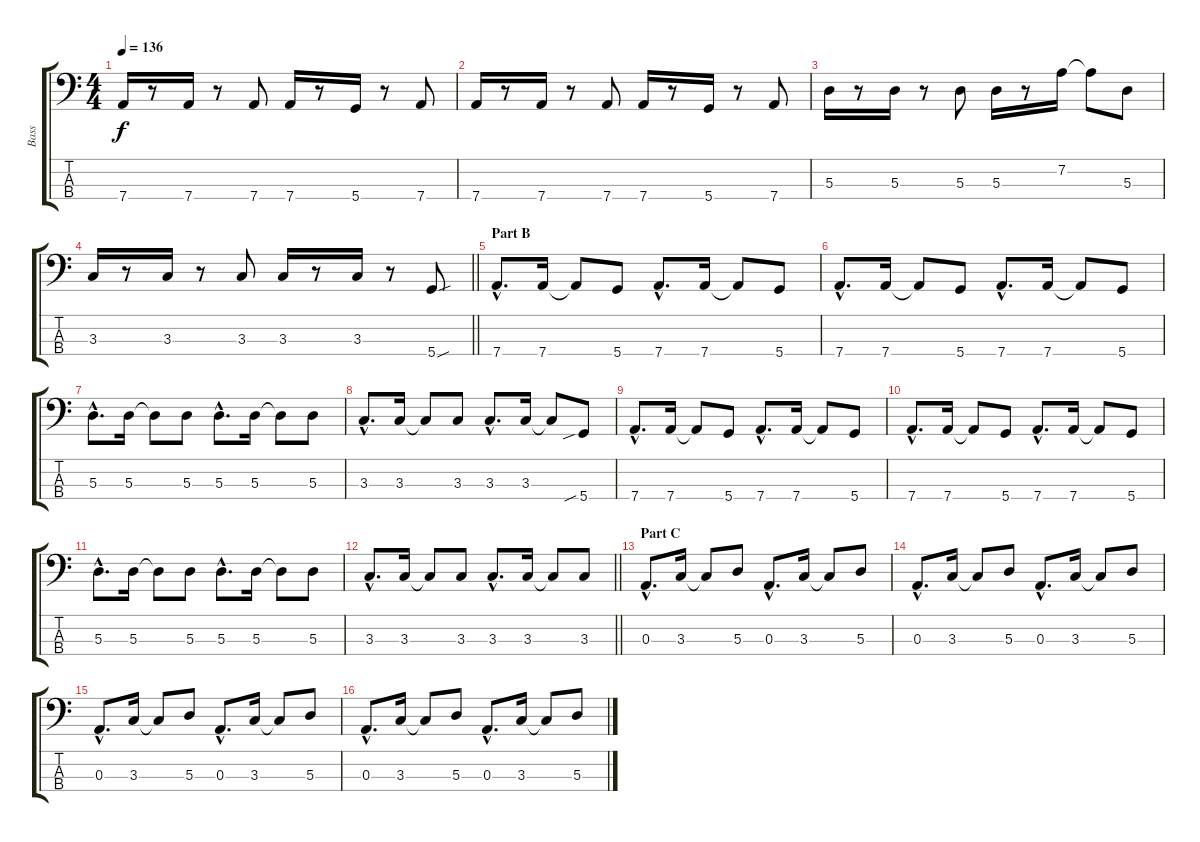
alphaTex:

\track ("Bass" "Bass") {instrument electricbasspick}
\staff {score tabs}
\tuning (G2 D2 A1 D1) {hide}
\ts (4 4)
\tempo 136
\clef f4
\ks c
7.4.16{dy f} r.8 7.4.16 r.8 7.4.8 7.4.16 r.8 5.4.16 r.8 7.4.8 |
7.4.16 r.8 7.4.16 r.8 7.4.8 7.4.16 r.8 5.4.16 r.8 7.4.8 |
5.3.16 r.8 5.3.16 r.8 5.3.8 5.3.16 r.8 7.2.16 7.2{t}.8 5.3.8 |
\barLineRight lightlight
3.3.16 r.8 3.3.16 r.8 3.3.8 3.3.16 r.8 3.3.16 r.8 5.4{sou}.8 |
\section ("" "Part B")
7.4{hac}.8{d} 7.4.16 7.4{t}.8 5.4.8 7.4{hac}.8{d} 7.4.16 7.4{t}.8 5.4.8 |
7.4{hac}.8{d} 7.4.16 7.4{t}.8 5.4.8 7.4{hac}.8{d} 7.4.16 7.4{t}.8 5.4.8 |
5.3{hac}.8{d} 5.3.16 5.3{t}.8 5.3.8 5.3{hac}.8{d} 5.3.16 5.3{t}.8 5.3.8 |
3.3{hac}.8{d} 3.3.16 3.3{t}.8 3.3.8 3.3{hac}.8{d} 3.3.16 3.3{t}.8 5.4{sib}.8 |
7.4{hac}.8{d} 7.4.16 7.4{t}.8 5.4.8 7.4{hac}.8{d} 7.4.16 7.4{t}.8 5.4.8 |
7.4{hac}.8{d} 7.4.16 7.4{t}.8 5.4.8 7.4{hac}.8{d} 7.4.16 7.4{t}.8 5.4.8 |
5.3{hac}.8{d} 5.3.16 5.3{t}.8 5.3.8 5.3{hac}.8{d} 5.3.16 5.3{t}.8 5.3.8 |
\barLineRight lightlight
3.3{hac}.8{d} 3.3.16 3.3{t}.8 3.3.8 3.3{hac}.8{d} 3.3.16 3.3{t}.8 3.3.8 |
\section ("" "Part C")
0.3{hac}.8{d} 3.3.16 3.3{t}.8 5.3.8 0.3{hac}.8{d} 3.3.16 3.3{t}.8 5.3.8 |
0.3{hac}.8{d} 3.3.16 3.3{t}.8 5.3.8 0.3{hac}.8{d} 3.3.16 3.3{t}.8 5.3.8 |
0.3{hac}.8{d} 3.3.16 3.3{t}.8 5.3.8 0.3{hac}.8{d} 3.3.16 3.3{t}.8 5.3.8 |
0.3{hac}.8{d} 3.3.16 3.3{t}.8 5.3.8 0.3{hac}.8{d} 3.3.16 3.3{t}.8 5.3.8
